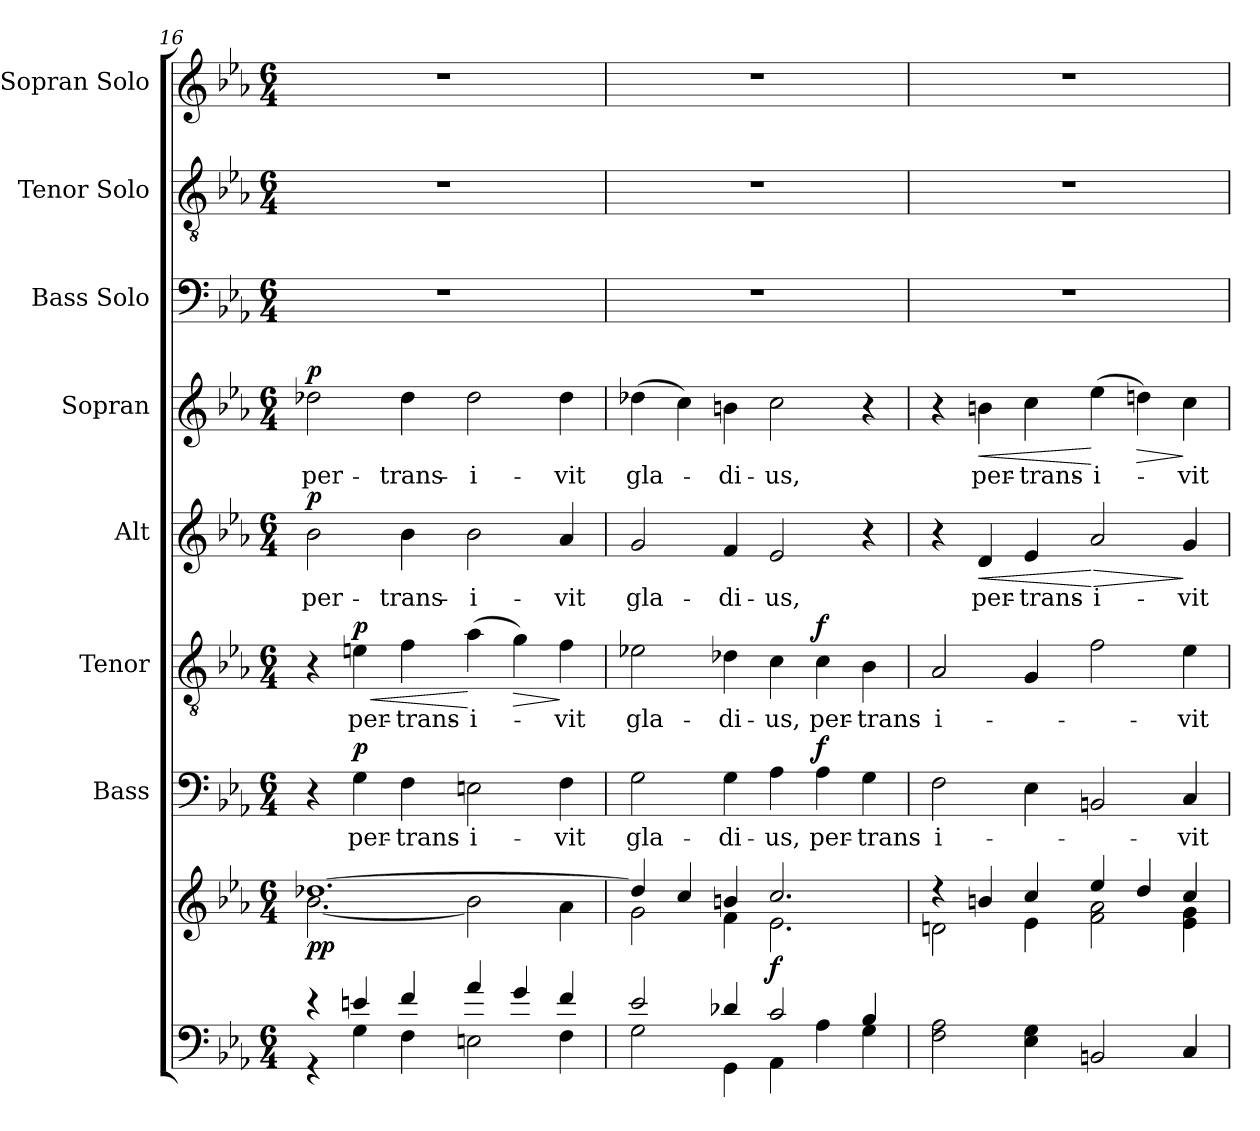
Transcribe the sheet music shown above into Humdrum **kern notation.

**kern	**kern	**dynam	**kern	**text	**dynam	**kern	**text	**dynam	**kern	**text	**dynam	**kern	**text	**dynam	**kern	**kern	**kern
*part8	*part8	*part8	*part7	*part7	*part7	*part6	*part6	*part6	*part5	*part5	*part5	*part4	*part4	*part4	*part3	*part2	*part1
*staff9	*staff8	*staff8/9	*staff7	*staff7	*staff7	*staff6	*staff6	*staff6	*staff5	*staff5	*staff5	*staff4	*staff4	*staff4	*staff3	*staff2	*staff1
*	*	*	*I"Bass	*	*	*I"Tenor	*	*	*I"Alt	*	*	*I"Sopran	*	*	*I"Bass Solo	*I"Tenor Solo	*I"Sopran Solo
*	*	*	*I'B.	*	*	*I'T.	*	*	*I'A.	*	*	*I'S.	*	*	*I'B. Solo	*I'T. Solo	*I'S. Solo
*clefF4	*clefG2	*	*clefF4	*	*	*clefGv2	*	*	*clefG2	*	*	*clefG2	*	*	*clefF4	*clefGv2	*clefG2
*k[b-e-a-]	*k[b-e-a-]	*	*k[b-e-a-]	*	*	*k[b-e-a-]	*	*	*k[b-e-a-]	*	*	*k[b-e-a-]	*	*	*k[b-e-a-]	*k[b-e-a-]	*k[b-e-a-]
*E-:	*E-:	*	*E-:	*	*	*E-:	*	*	*E-:	*	*	*E-:	*	*	*E-:	*E-:	*E-:
*M6/4	*M6/4	*	*M6/4	*	*	*M6/4	*	*	*M6/4	*	*	*M6/4	*	*	*M6/4	*M6/4	*M6/4
=16	=16	=16	=16	=16	=16	=16	=16	=16	=16	=16	=16	=16	=16	=16	=16	=16	=16
*^	*^	*	*	*	*	*	*	*	*	*	*	*	*	*	*	*	*
!	!	!	!	!LO:DY:b	!	!	!	!	!	!	!	!LO:LY:b	!LO:DY:a	!	!LO:LY:b	!LO:DY:a	!	!	!
4r	4r	[>1.dd-X	[<2.b-\	pp	4r	.	.	4r	.	.	2b-\	per-	p	2dd-X\	per-	p	1.r	1.r	1.r
!	!	!	!	!	!	!LO:LY:b	!LO:DY:a	!	!LO:LY:b	!LO:HP:b	!	!	!	!	!	!	!	!	!
!	!	!	!	!	!	!	!	!	!	!LO:DY:n=1:a	!	!	!	!	!	!	!	!	!
4en/	4G\	.	.	.	4G\	per-	p	4en\	per-	< p	.	.	.	.	.	.	.	.	.
!	!	!	!	!	!	!LO:LY:b	!	!	!LO:LY:b	!	!	!LO:LY:b	!	!	!LO:LY:b	!	!	!	!
4f/	4F\	.	.	.	4F\	-trans-	.	4f\	-trans-	.	4b-\	-trans-	.	4dd-\	-trans-	.	.	.	.
!	!	!	!	!	!	!LO:LY:b	!	!	!LO:LY:b	!	!	!LO:LY:b	!	!	!LO:LY:b	!	!	!	!
4a-/	2En\	.	2b-\]	.	2En\	-i-	.	(>4a-\	-i-	[	2b-\	-i-	.	2dd-\	-i-	.	.	.	.
!	!	!	!	!	!	!	!	!	!	!LO:HP:b	!	!	!	!	!	!	!	!	!
4g/	.	.	.	.	.	.	.	4g\)	.	>	.	.	.	.	.	.	.	.	.
!	!	!	!	!	!	!LO:LY:b	!	!	!LO:LY:b	!	!	!LO:LY:b	!	!	!LO:LY:b	!	!	!	!
4f/	4F\	.	4a-\	.	4F\	-vit	.	4f\	-vit	]	4a-/	-vit	.	4dd-\	-vit	.	.	.	.
=17	=17	=17	=17	=17	=17	=17	=17	=17	=17	=17	=17	=17	=17	=17	=17	=17	=17	=17	=17
!	!	!	!	!	!	!LO:LY:b	!	!	!LO:LY:b	!	!	!LO:LY:b	!	!	!LO:LY:b	!	!	!	!
2e-/	2G\	4dd-/]	2g\	.	2G\	gla-	.	2e-X\	gla-	.	2g/	gla-	.	(>4dd-X\	gla-	.	1.r	1.r	1.r
.	.	4cc/	.	.	.	.	.	.	.	.	.	.	.	4cc\)	.	.	.	.	.
!	!	!	!	!	!	!LO:LY:b	!	!	!LO:LY:b	!	!	!LO:LY:b	!	!	!LO:LY:b	!	!	!	!
4d-X/	4GG\	4bn/	4f\	.	4G\	-di-	.	4d-X\	-di-	.	4f/	-di-	.	4bn\	-di-	.	.	.	.
!	!	!	!	!LO:DY:b	!	!LO:LY:b	!	!	!LO:LY:b	!	!	!LO:LY:b	!	!	!LO:LY:b	!	!	!	!
2c/	4AA-\	2.cc/	2.e-\	f	4A-\	-us,	.	4c\	-us,	.	2e-/	-us,	.	2cc\	-us,	.	.	.	.
!	!	!	!	!	!	!LO:LY:b	!LO:DY:a	!	!LO:LY:b	!LO:DY:a	!	!	!	!	!	!	!	!	!
.	4A-\	.	.	.	4A-\	per-	f	4c\	per-	f	.	.	.	.	.	.	.	.	.
!	!	!	!	!	!	!LO:LY:b	!	!	!LO:LY:b	!	!	!	!	!	!	!	!	!	!
4B-/	4G\	.	.	.	4G\	-trans-	.	4B-\	-trans-	.	4r	.	.	4r	.	.	.	.	.
=18	=18	=18	=18	=18	=18	=18	=18	=18	=18	=18	=18	=18	=18	=18	=18	=18	=18	=18	=18
!	!	!	!	!	!	!LO:LY:b	!	!	!LO:LY:b	!	!	!	!	!	!	!	!	!	!
*v	*v	*	*	*	*	*	*	*	*	*	*	*	*	*	*	*	*	*	*
2F\ 2A-\	4rdd	2dn\	.	2F\	-i-	.	2A-/	-i-	.	4r	.	.	4r	.	.	1.r	1.r	1.r
!	!	!	!	!	!	!	!	!	!	!	!LO:LY:b	!LO:HP:b	!	!LO:LY:b	!LO:HP:b	!	!	!
.	4bn/	.	.	.	.	.	.	.	.	4d/	per-	<	4bn\	per-	<	.	.	.
!	!	!	!	!	!	!	!	!	!	!	!LO:LY:b	!	!	!LO:LY:b	!	!	!	!
4E-\ 4G\	4cc/	4e-\	.	4E-\	.	.	4G/	.	.	4e-/	-trans-	.	4cc\	-trans-	.	.	.	.
!	!	!	!	!	!	!	!	!	!	!	!LO:LY:b	!LO:HP:n=1:b	!	!LO:LY:b	!	!	!	!
2BBn/	4ee-/	2f\ 2a-\	.	2BBn/	.	.	2f\	.	.	2a-/	-i-	[ >	(>4ee-\	-i-	[	.	.	.
!	!	!	!	!	!	!	!	!	!	!	!	!	!	!	!LO:HP:b	!	!	!
.	4dd/	.	.	.	.	.	.	.	.	.	.	.	4ddn\)	.	>	.	.	.
!	!	!	!	!	!LO:LY:b	!	!	!LO:LY:b	!	!	!LO:LY:b	!	!	!LO:LY:b	!	!	!	!
4C/	4cc/	4e-\ 4g\	.	4C/	-vit	.	4e-\	-vit	.	4g/	-vit	]	4cc\	-vit	]	.	.	.
*	*v	*v	*	*	*	*	*	*	*	*	*	*	*	*	*	*	*	*
=	=	=	=	=	=	=	=	=	=	=	=	=	=	=	=	=	=
*-	*-	*-	*-	*-	*-	*-	*-	*-	*-	*-	*-	*-	*-	*-	*-	*-	*-
